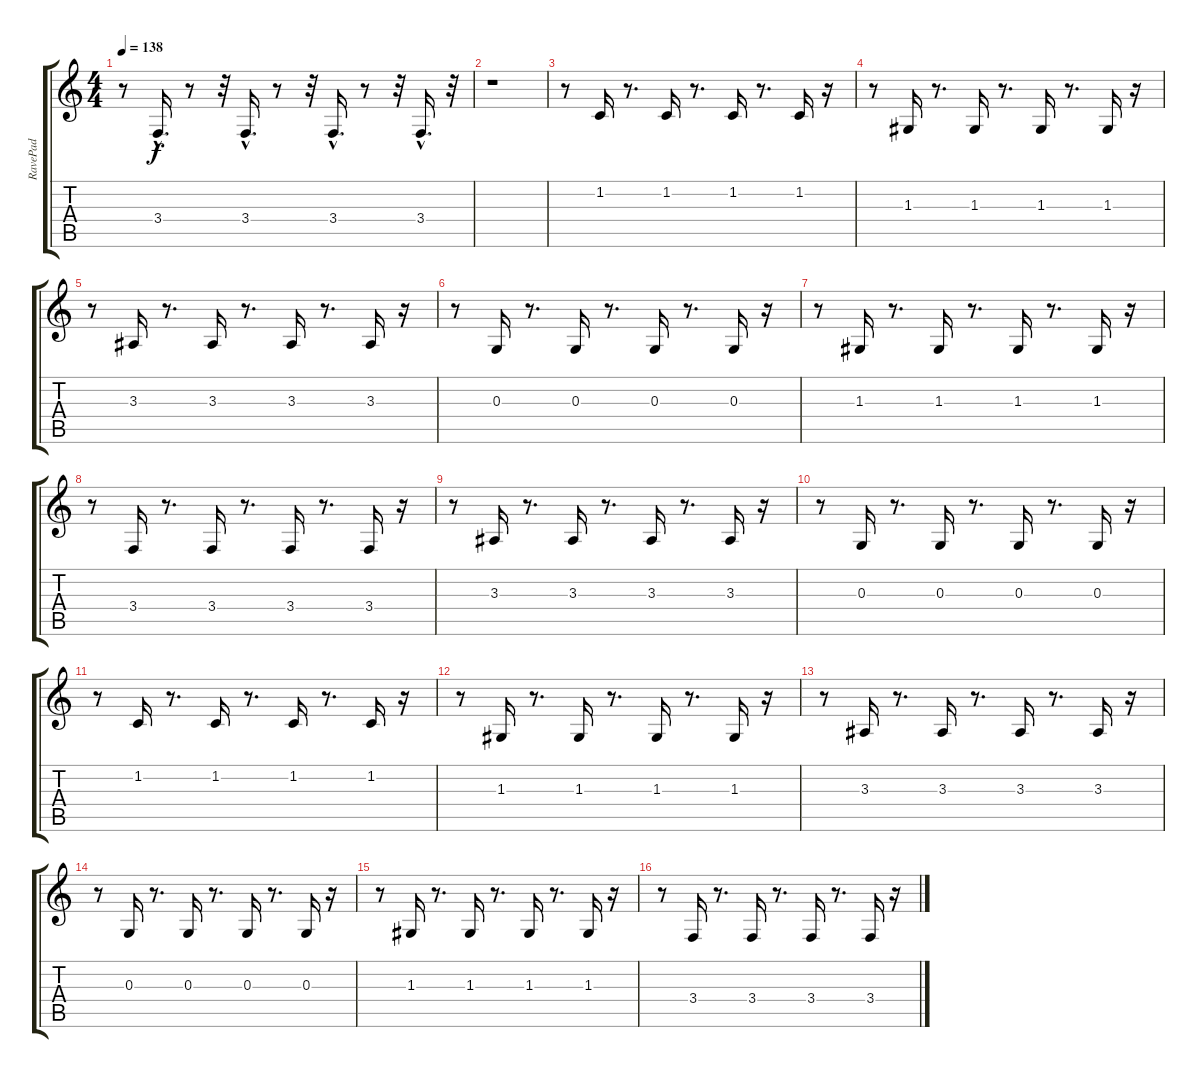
\track ("RavePad" "RavePad") {instrument lead8bassandlead}
\staff {score tabs}
\tuning (E4 B3 G3 D3 A2 E2) {hide}
\ts (4 4)
\tempo 138
\clef g2
\ks c
r.8{dy f} 3.4{hac}.16{d} r.8 r.32 3.4{hac}.16{d} r.8 r.32 3.4{hac}.16{d} r.8 r.32 3.4{hac}.16{d} r.32 |
r.1 |
r.8 1.2.16 r.8{d} 1.2.16 r.8{d} 1.2.16 r.8{d} 1.2.16 r.16 |
r.8 1.3.16 r.8{d} 1.3.16 r.8{d} 1.3.16 r.8{d} 1.3.16 r.16 |
r.8 3.3.16 r.8{d} 3.3.16 r.8{d} 3.3.16 r.8{d} 3.3.16 r.16 |
r.8 0.3.16 r.8{d} 0.3.16 r.8{d} 0.3.16 r.8{d} 0.3.16 r.16 |
r.8 1.3.16 r.8{d} 1.3.16 r.8{d} 1.3.16 r.8{d} 1.3.16 r.16 |
r.8 3.4.16 r.8{d} 3.4.16 r.8{d} 3.4.16 r.8{d} 3.4.16 r.16 |
r.8 3.3.16 r.8{d} 3.3.16 r.8{d} 3.3.16 r.8{d} 3.3.16 r.16 |
r.8 0.3.16 r.8{d} 0.3.16 r.8{d} 0.3.16 r.8{d} 0.3.16 r.16 |
r.8 1.2.16 r.8{d} 1.2.16 r.8{d} 1.2.16 r.8{d} 1.2.16 r.16 |
r.8 1.3.16 r.8{d} 1.3.16 r.8{d} 1.3.16 r.8{d} 1.3.16 r.16 |
r.8 3.3.16 r.8{d} 3.3.16 r.8{d} 3.3.16 r.8{d} 3.3.16 r.16 |
r.8 0.3.16 r.8{d} 0.3.16 r.8{d} 0.3.16 r.8{d} 0.3.16 r.16 |
r.8 1.3.16 r.8{d} 1.3.16 r.8{d} 1.3.16 r.8{d} 1.3.16 r.16 |
r.8 3.4.16 r.8{d} 3.4.16 r.8{d} 3.4.16 r.8{d} 3.4.16 r.16
